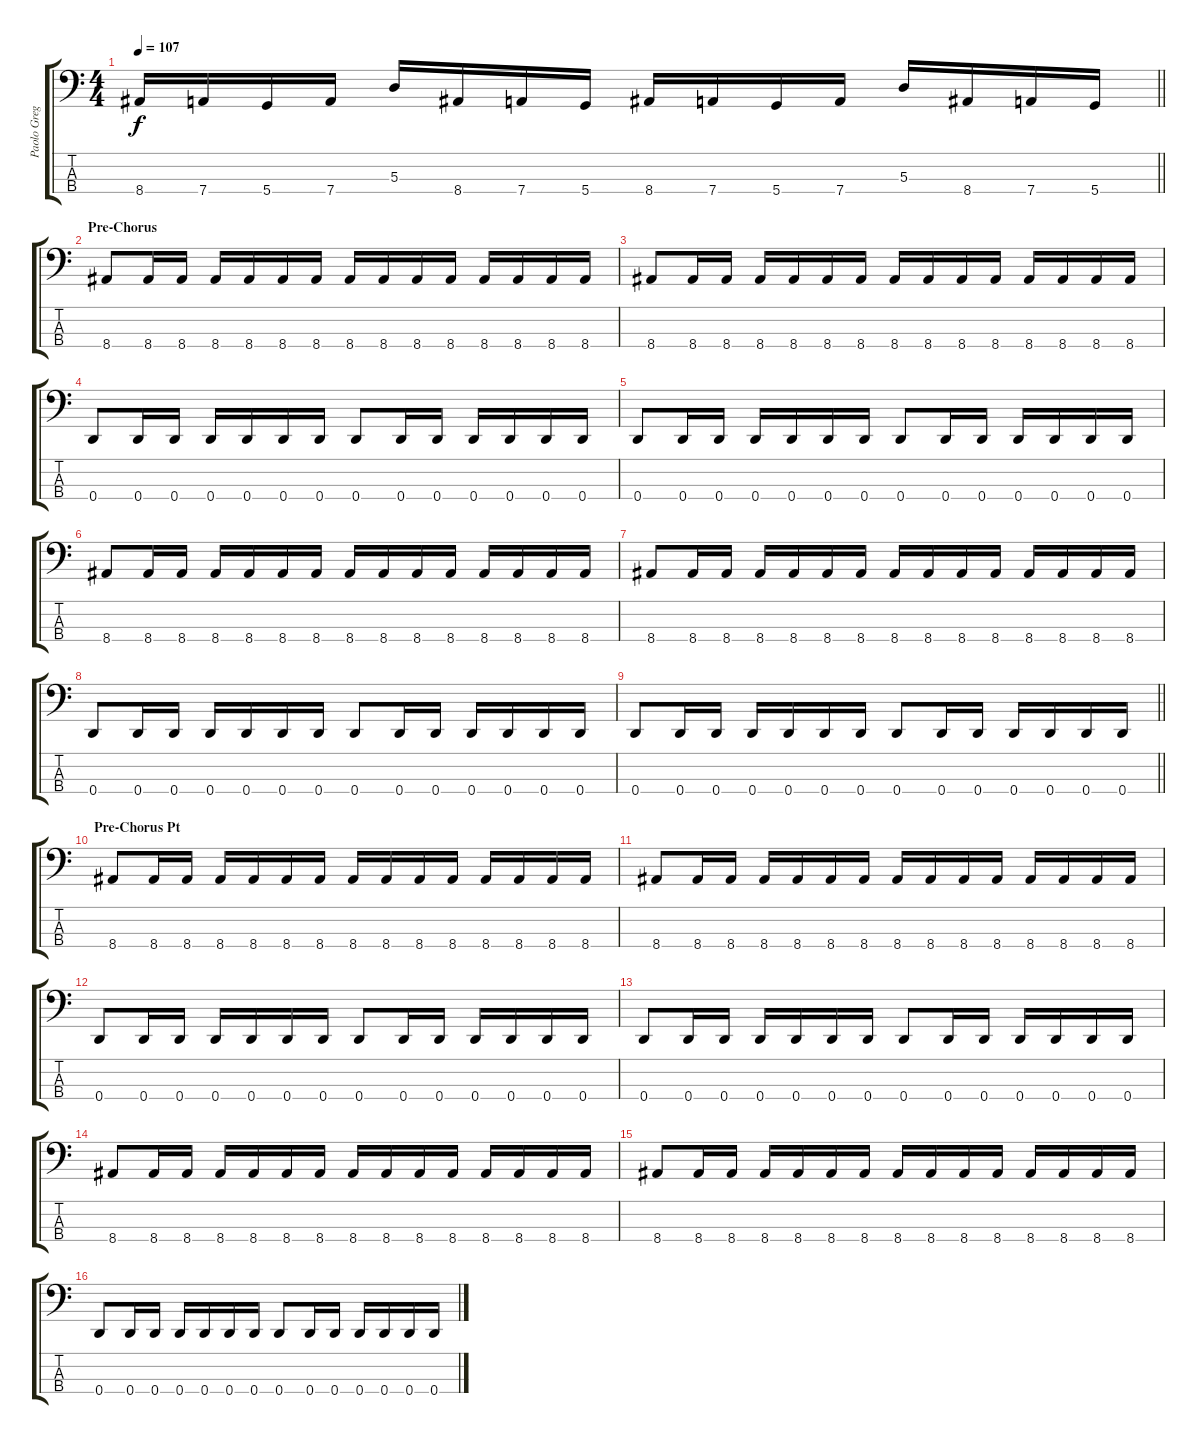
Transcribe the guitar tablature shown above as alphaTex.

\track ("Paolo Gregoletto" "Paolo Greg") {instrument electricbasspick}
\staff {score tabs}
\tuning (G2 D2 A1 D1) {hide}
\ts (4 4)
\tempo 107
\clef f4
\barLineRight lightlight
\ks c
8.4.16{dy f} 7.4.16 5.4.16 7.4.16 5.3.16 8.4.16 7.4.16 5.4.16 8.4.16 7.4.16 5.4.16 7.4.16 5.3.16 8.4.16 7.4.16 5.4.16 |
\section ("" "Pre-Chorus")
8.4.8 8.4.16 8.4.16 8.4.16 8.4.16 8.4.16 8.4.16 8.4.16 8.4.16 8.4.16 8.4.16 8.4.16 8.4.16 8.4.16 8.4.16 |
8.4.8 8.4.16 8.4.16 8.4.16 8.4.16 8.4.16 8.4.16 8.4.16 8.4.16 8.4.16 8.4.16 8.4.16 8.4.16 8.4.16 8.4.16 |
0.4.8 0.4.16 0.4.16 0.4.16 0.4.16 0.4.16 0.4.16 0.4.8 0.4.16 0.4.16 0.4.16 0.4.16 0.4.16 0.4.16 |
0.4.8 0.4.16 0.4.16 0.4.16 0.4.16 0.4.16 0.4.16 0.4.8 0.4.16 0.4.16 0.4.16 0.4.16 0.4.16 0.4.16 |
8.4.8 8.4.16 8.4.16 8.4.16 8.4.16 8.4.16 8.4.16 8.4.16 8.4.16 8.4.16 8.4.16 8.4.16 8.4.16 8.4.16 8.4.16 |
8.4.8 8.4.16 8.4.16 8.4.16 8.4.16 8.4.16 8.4.16 8.4.16 8.4.16 8.4.16 8.4.16 8.4.16 8.4.16 8.4.16 8.4.16 |
0.4.8 0.4.16 0.4.16 0.4.16 0.4.16 0.4.16 0.4.16 0.4.8 0.4.16 0.4.16 0.4.16 0.4.16 0.4.16 0.4.16 |
\barLineRight lightlight
0.4.8 0.4.16 0.4.16 0.4.16 0.4.16 0.4.16 0.4.16 0.4.8 0.4.16 0.4.16 0.4.16 0.4.16 0.4.16 0.4.16 |
\section ("" "Pre-Chorus Pt")
8.4.8 8.4.16 8.4.16 8.4.16 8.4.16 8.4.16 8.4.16 8.4.16 8.4.16 8.4.16 8.4.16 8.4.16 8.4.16 8.4.16 8.4.16 |
8.4.8 8.4.16 8.4.16 8.4.16 8.4.16 8.4.16 8.4.16 8.4.16 8.4.16 8.4.16 8.4.16 8.4.16 8.4.16 8.4.16 8.4.16 |
0.4.8 0.4.16 0.4.16 0.4.16 0.4.16 0.4.16 0.4.16 0.4.8 0.4.16 0.4.16 0.4.16 0.4.16 0.4.16 0.4.16 |
0.4.8 0.4.16 0.4.16 0.4.16 0.4.16 0.4.16 0.4.16 0.4.8 0.4.16 0.4.16 0.4.16 0.4.16 0.4.16 0.4.16 |
8.4.8 8.4.16 8.4.16 8.4.16 8.4.16 8.4.16 8.4.16 8.4.16 8.4.16 8.4.16 8.4.16 8.4.16 8.4.16 8.4.16 8.4.16 |
8.4.8 8.4.16 8.4.16 8.4.16 8.4.16 8.4.16 8.4.16 8.4.16 8.4.16 8.4.16 8.4.16 8.4.16 8.4.16 8.4.16 8.4.16 |
0.4.8 0.4.16 0.4.16 0.4.16 0.4.16 0.4.16 0.4.16 0.4.8 0.4.16 0.4.16 0.4.16 0.4.16 0.4.16 0.4.16
